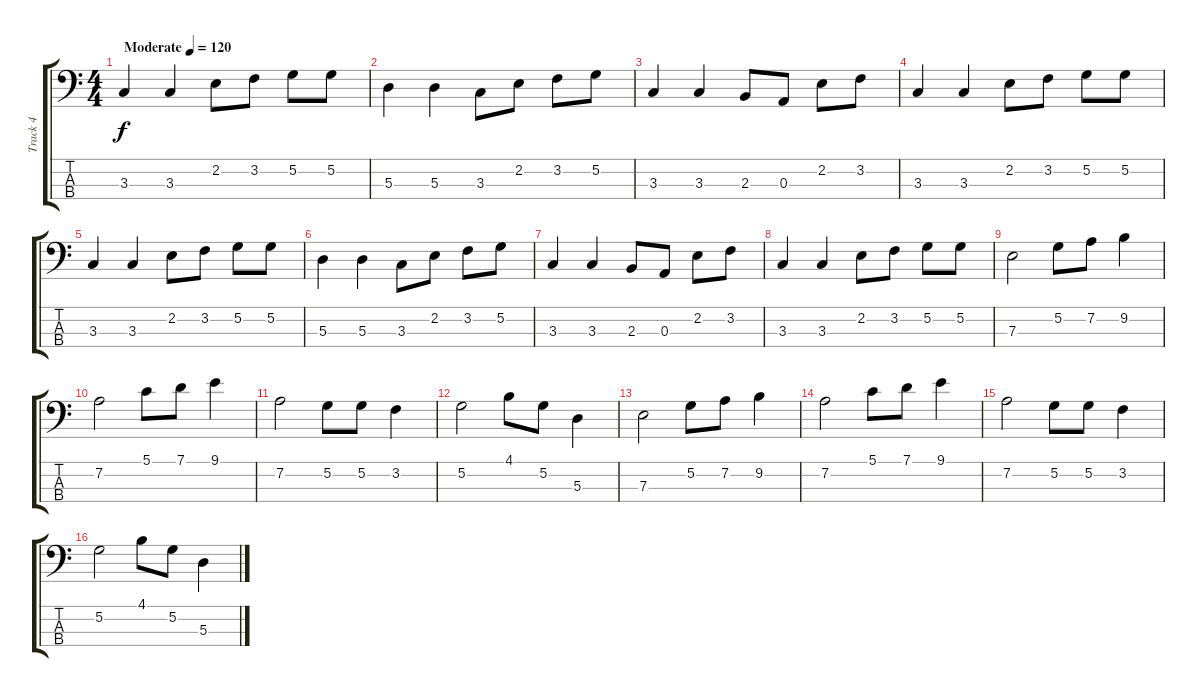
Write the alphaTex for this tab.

\track ("Track 4" "Track 4") {instrument electricbassfinger}
\staff {score tabs}
\tuning (G2 D2 A1 E1) {hide}
\ts (4 4)
\tempo (120 "Moderate")
\clef f4
\ks c
3.3.4{dy f instrument electricbassfinger} 3.3.4 2.2.8 3.2.8 5.2.8 5.2.8 |
5.3.4 5.3.4 3.3.8 2.2.8 3.2.8 5.2.8 |
3.3.4 3.3.4 2.3.8 0.3.8 2.2.8 3.2.8 |
3.3.4 3.3.4 2.2.8 3.2.8 5.2.8 5.2.8 |
3.3.4 3.3.4 2.2.8 3.2.8 5.2.8 5.2.8 |
5.3.4 5.3.4 3.3.8 2.2.8 3.2.8 5.2.8 |
3.3.4 3.3.4 2.3.8 0.3.8 2.2.8 3.2.8 |
3.3.4 3.3.4 2.2.8 3.2.8 5.2.8 5.2.8 |
7.3.2 5.2.8 7.2.8 9.2.4 |
7.2.2 5.1.8 7.1.8 9.1.4 |
7.2.2 5.2.8 5.2.8 3.2.4 |
5.2.2 4.1.8 5.2.8 5.3.4 |
7.3.2 5.2.8 7.2.8 9.2.4 |
7.2.2 5.1.8 7.1.8 9.1.4 |
7.2.2 5.2.8 5.2.8 3.2.4 |
5.2.2 4.1.8 5.2.8 5.3.4
